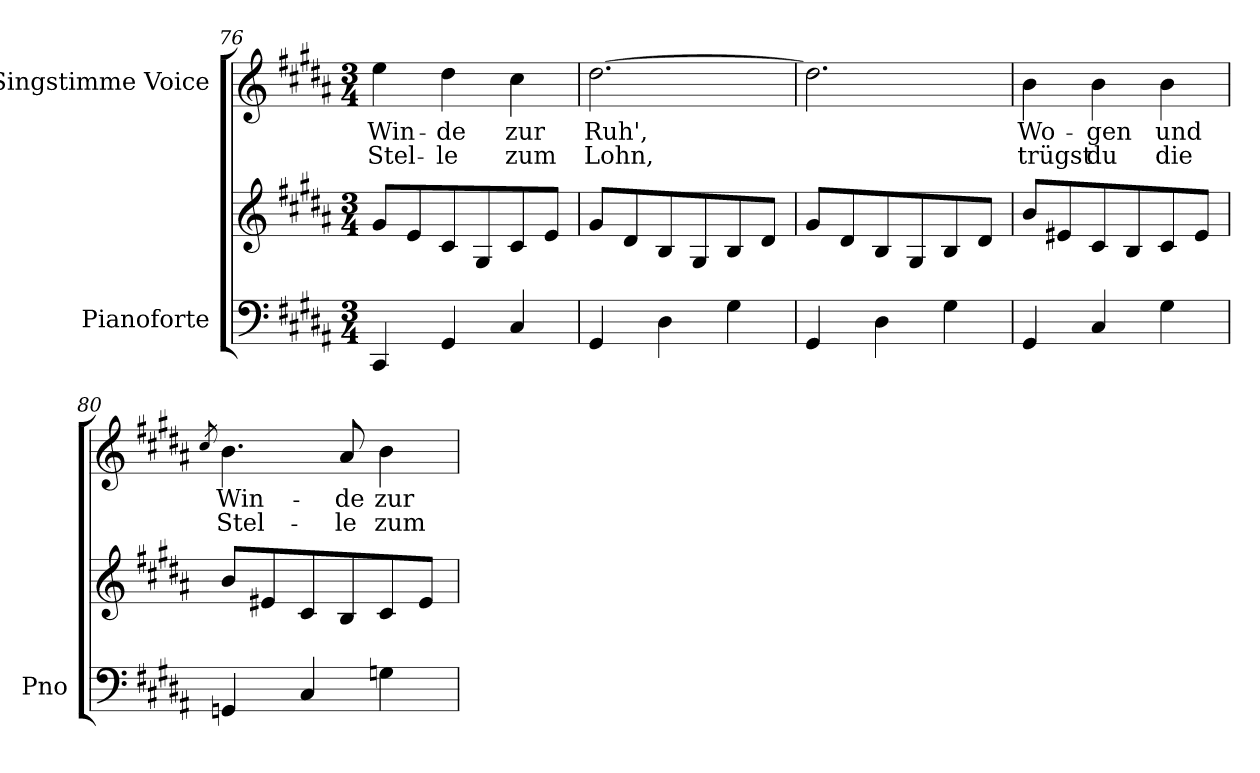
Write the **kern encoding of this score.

**kern	**kern	**kern	**text	**text
*part2	*part2	*part1	*part1	*part1
*staff3	*staff2	*staff1	*staff1	*staff1
*I"Pianoforte	*	*I"Singstimme Voice	*	*
*I'Pno	*	*	*	*
*clefF4	*clefG2	*clefG2	*	*
*k[f#c#g#d#a#]	*k[f#c#g#d#a#]	*k[f#c#g#d#a#]	*	*
*M3/4	*M3/4	*M3/4	*	*
=76	=76	=76	=76	=76
4CC#/	8g#/L	4ee\	Win-	Stel-
.	8e/	.	.	.
4GG#/	8c#/	4dd#\	-de	-le
.	8G#/	.	.	.
4C#/	8c#/	4cc#\	zur	zum
.	8e/J	.	.	.
=77	=77	=77	=77	=77
4GG#/	8g#/L	[2.dd#\	Ruh',	Lohn,
.	8d#/	.	.	.
4D#\	8B/	.	.	.
.	8G#/	.	.	.
4G#\	8B/	.	.	.
.	8d#/J	.	.	.
=78	=78	=78	=78	=78
4GG#/	8g#/L	2.dd#\]	.	.
.	8d#/	.	.	.
4D#\	8B/	.	.	.
.	8G#/	.	.	.
4G#\	8B/	.	.	.
.	8d#/J	.	.	.
=79	=79	=79	=79	=79
4GG#/	8b/L	4b\	Wo-	trügst
.	8e#X/	.	.	.
4C#/	8c#/	4b\	-gen	du
.	8B/	.	.	.
4G#\	8c#/	4b\	und	die
.	8e#/J	.	.	.
=80	=80	=80	=80	=80
.	.	8qcc#/	.	.
4GGn/	8b/L	4.b\	Win-	Stel-
.	8e#X/	.	.	.
4C#/	8c#/	.	.	.
.	8B/	8a#/	-de	-le
4Gn\	8c#/	4b\	zur	zum
.	8e#/J	.	.	.
=	=	=	=	=
*-	*-	*-	*-	*-
